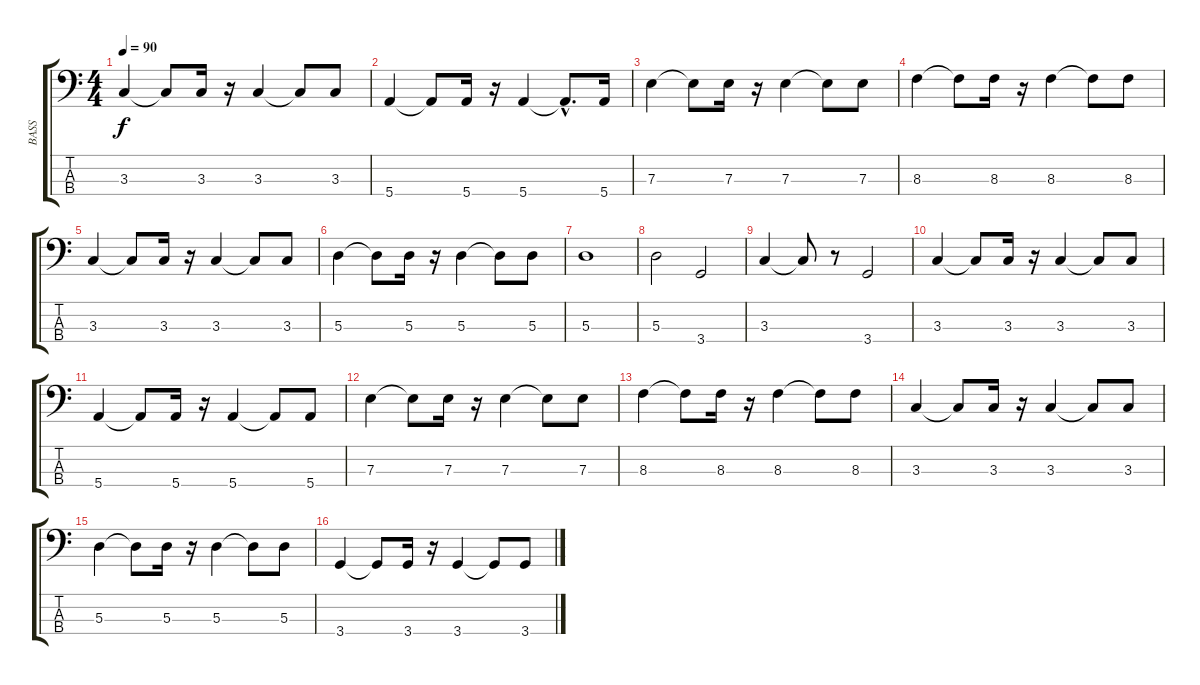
\track ("BASS" "BASS") {instrument electricbassfinger}
\staff {score tabs}
\tuning (G2 D2 A1 E1) {hide}
\ts (4 4)
\tempo 90
\clef f4
\ks c
3.3.4{dy f} 3.3{t}.8 3.3.16 r.16 3.3.4 3.3{t}.8 3.3.8 |
5.4.4 5.4{t}.8 5.4.16 r.16 5.4.4 5.4{hac t}.8{d} 5.4.16 |
7.3.4 7.3{t}.8 7.3.16 r.16 7.3.4 7.3{t}.8 7.3.8 |
8.3.4 8.3{t}.8 8.3.16 r.16 8.3.4 8.3{t}.8 8.3.8 |
3.3.4 3.3{t}.8 3.3.16 r.16 3.3.4 3.3{t}.8 3.3.8 |
5.3.4 5.3{t}.8 5.3.16 r.16 5.3.4 5.3{t}.8 5.3.8 |
5.3.1 |
5.3.2 3.4.2 |
3.3.4 3.3{t}.8 r.8 3.4.2 |
3.3.4 3.3{t}.8 3.3.16 r.16 3.3.4 3.3{t}.8 3.3.8 |
5.4.4 5.4{t}.8 5.4.16 r.16 5.4.4 5.4{t}.8 5.4.8 |
7.3.4 7.3{t}.8 7.3.16 r.16 7.3.4 7.3{t}.8 7.3.8 |
8.3.4 8.3{t}.8 8.3.16 r.16 8.3.4 8.3{t}.8 8.3.8 |
3.3.4 3.3{t}.8 3.3.16 r.16 3.3.4 3.3{t}.8 3.3.8 |
5.3.4 5.3{t}.8 5.3.16 r.16 5.3.4 5.3{t}.8 5.3.8 |
3.4.4 3.4{t}.8 3.4.16 r.16 3.4.4 3.4{t}.8 3.4.8
